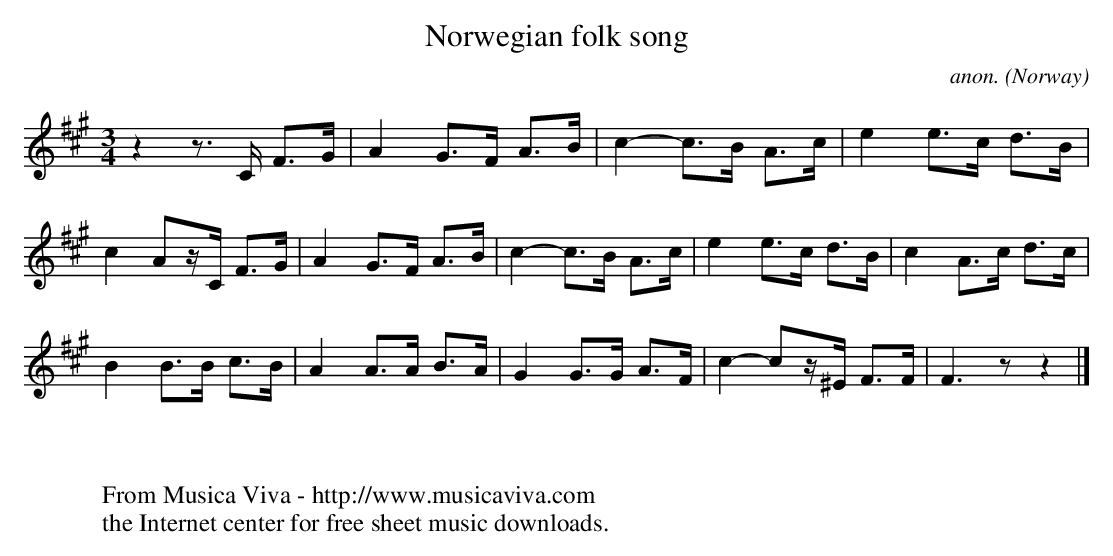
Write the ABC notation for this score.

X:1
T:Norwegian folk song
C:anon.
O:Norway
M:3/4
L:1/8
K:F#m
z2 z>C F>G|A2 G>F A>B|c2-c>B A>c|e2 e>c d>B|
c2 Az/C/ F>G|A2 G>F A>B|c2- c>B A>c|e2 e>c d>B|c2 A>c d>c|
B2 B>B c>B|A2 A>A B>A|G2 G>G A>F|c2- cz/^E/ F>F|F3 z z2|]
W:
W:
W:  From Musica Viva - http://www.musicaviva.com
W:  the Internet center for free sheet music downloads.
